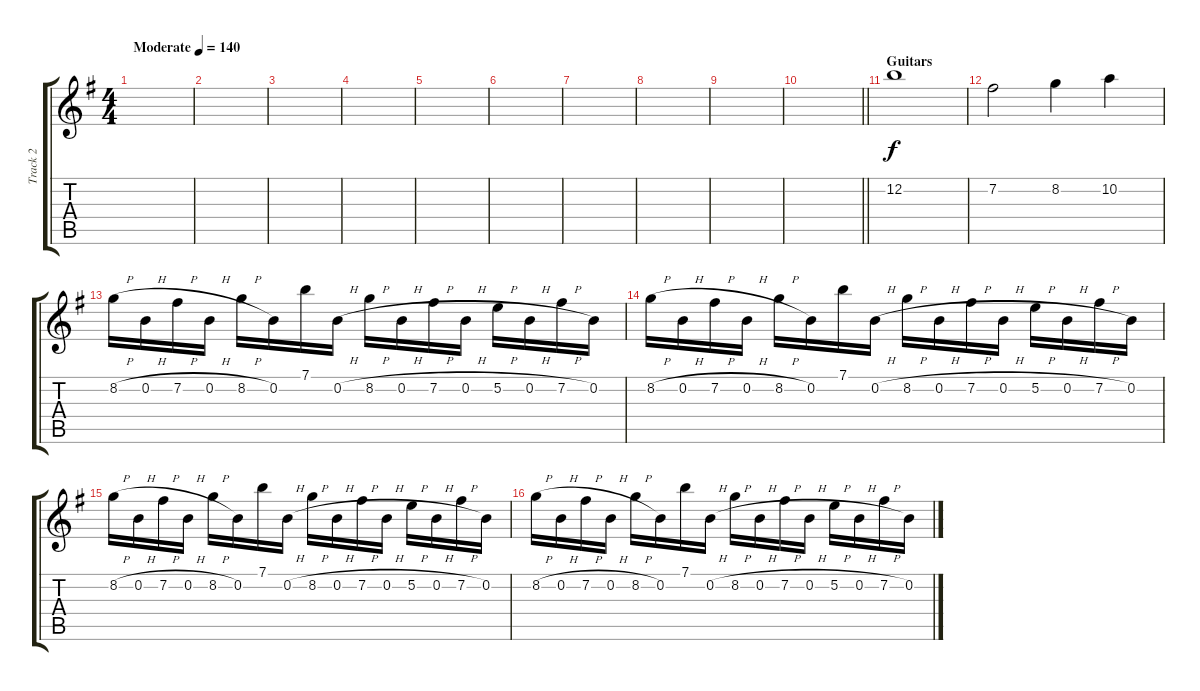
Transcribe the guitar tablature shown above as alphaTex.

\track ("Track 2" "Track 2") {instrument distortionguitar}
\staff {score tabs}
\tuning (E4 B3 G3 D3 A2 D2) {hide}
\ts (4 4)
\tempo (140 "Moderate")
\clef g2
\ks eminor
|
|
|
|
|
|
|
|
|
\barLineRight lightlight
|
\section ("" "Guitars")
12.2.1 |
7.2.2 8.2.4 10.2.4 |
8.2{h}.16 0.2{h}.16 7.2{h}.16 0.2{h}.16 8.2{h}.16 0.2.16 7.1.16 0.2{h}.16 8.2{h}.16 0.2{h}.16 7.2{h}.16 0.2{h}.16 5.2{h}.16 0.2{h}.16 7.2{h}.16 0.2.16 |
8.2{h}.16 0.2{h}.16 7.2{h}.16 0.2{h}.16 8.2{h}.16 0.2.16 7.1.16 0.2{h}.16 8.2{h}.16 0.2{h}.16 7.2{h}.16 0.2{h}.16 5.2{h}.16 0.2{h}.16 7.2{h}.16 0.2.16 |
8.2{h}.16 0.2{h}.16 7.2{h}.16 0.2{h}.16 8.2{h}.16 0.2.16 7.1.16 0.2{h}.16 8.2{h}.16 0.2{h}.16 7.2{h}.16 0.2{h}.16 5.2{h}.16 0.2{h}.16 7.2{h}.16 0.2.16 |
8.2{h}.16 0.2{h}.16 7.2{h}.16 0.2{h}.16 8.2{h}.16 0.2.16 7.1.16 0.2{h}.16 8.2{h}.16 0.2{h}.16 7.2{h}.16 0.2{h}.16 5.2{h}.16 0.2{h}.16 7.2{h}.16 0.2.16
